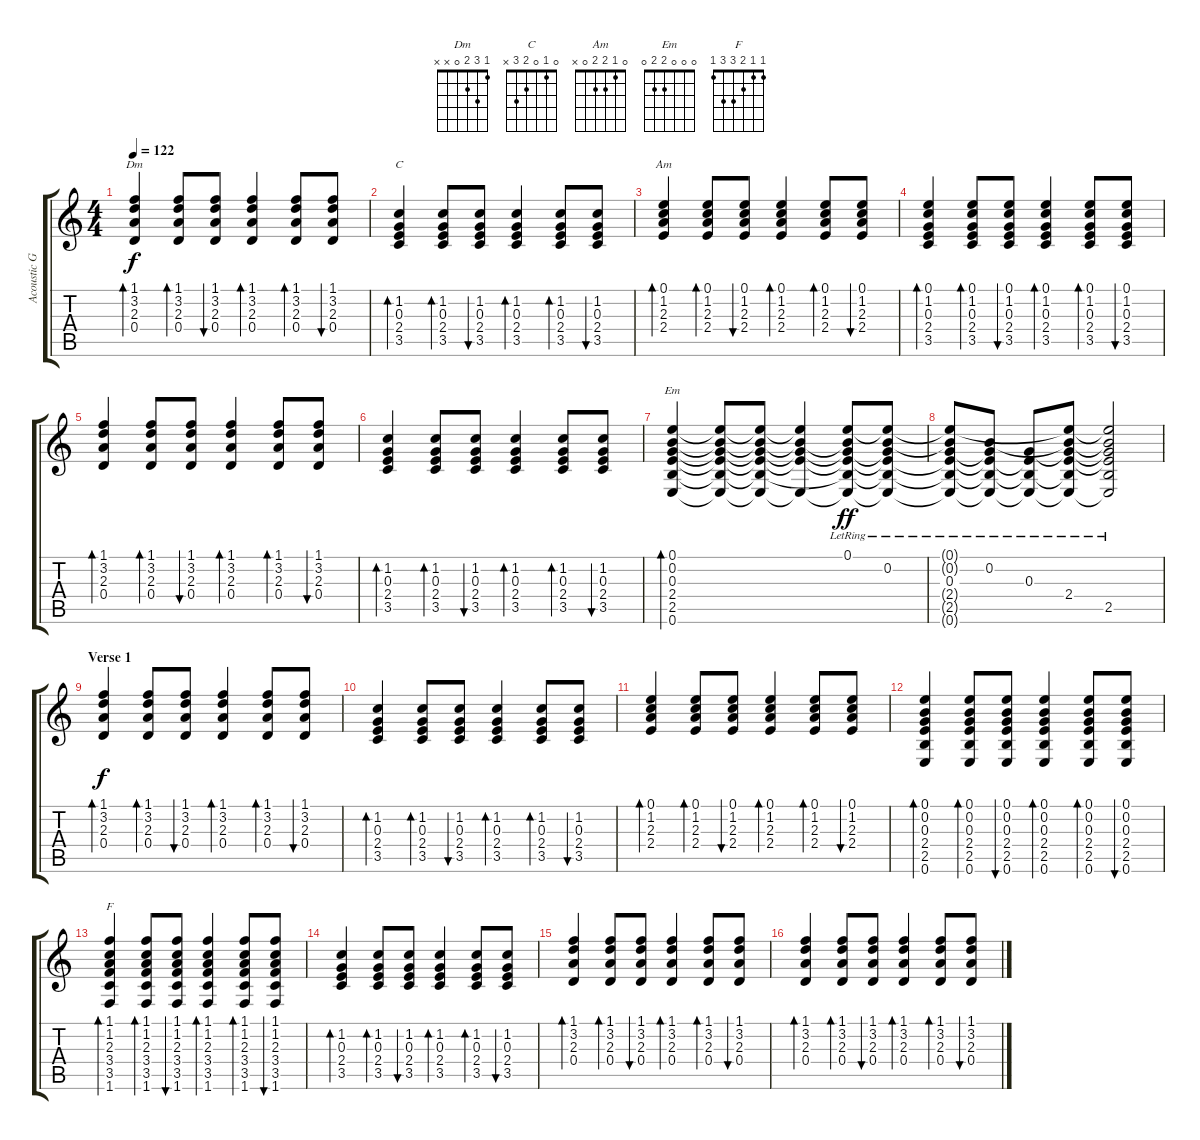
\track ("Acoustic Guitar 1" "Acoustic G") {instrument acousticguitarsteel}
\staff {score tabs}
\tuning (E4 B3 G3 D3 A2 E2) {hide}
\chord ("Dm" 1 3 2 0 x x)
\chord ("C" 0 1 0 2 3 x)
\chord ("Am" 0 1 2 2 0 x)
\chord ("Em" 0 0 0 2 2 0)
\chord ("F" 1 1 2 3 3 1)
\ts (4 4)
\tempo 122
\clef g2
\ks c
(1.1 3.2 2.3 0.4).4{bd 60 ch "Dm" dy f instrument acousticguitarsteel} (1.1 3.2 2.3 0.4).8{bd 60} (1.1 3.2 2.3 0.4).8{bu 60} (1.1 3.2 2.3 0.4).4{bd 60} (1.1 3.2 2.3 0.4).8{bd 60} (1.1 3.2 2.3 0.4).8{bu 60} |
(1.2 0.3 2.4 3.5).4{bd 60 ch "C"} (1.2 0.3 2.4 3.5).8{bd 60} (1.2 0.3 2.4 3.5).8{bu 60} (1.2 0.3 2.4 3.5).4{bd 60} (1.2 0.3 2.4 3.5).8{bd 60} (1.2 0.3 2.4 3.5).8{bu 60} |
(0.1 1.2 2.3 2.4).4{bd 60 ch "Am"} (0.1 1.2 2.3 2.4).8{bd 60} (0.1 1.2 2.3 2.4).8{bu 60} (0.1 1.2 2.3 2.4).4{bd 60} (0.1 1.2 2.3 2.4).8{bd 60} (0.1 1.2 2.3 2.4).8{bu 60} |
(0.1 1.2 0.3 2.4 3.5).4{bd 60} (0.1 1.2 0.3 2.4 3.5).8{bd 60} (0.1 1.2 0.3 2.4 3.5).8{bu 60} (0.1 1.2 0.3 2.4 3.5).4{bd 60} (0.1 1.2 0.3 2.4 3.5).8{bd 60} (0.1 1.2 0.3 2.4 3.5).8{bu 60} |
(1.1 3.2 2.3 0.4).4{bd 60} (1.1 3.2 2.3 0.4).8{bd 60} (1.1 3.2 2.3 0.4).8{bu 60} (1.1 3.2 2.3 0.4).4{bd 60} (1.1 3.2 2.3 0.4).8{bd 60} (1.1 3.2 2.3 0.4).8{bu 60} |
(1.2 0.3 2.4 3.5).4{bd 60} (1.2 0.3 2.4 3.5).8{bd 60} (1.2 0.3 2.4 3.5).8{bu 60} (1.2 0.3 2.4 3.5).4{bd 60} (1.2 0.3 2.4 3.5).8{bd 60} (1.2 0.3 2.4 3.5).8{bu 60} |
(0.1 0.2 0.3 2.4 2.5 0.6).4{bd 60 ch "Em"} (0.1{t} 0.2{t} 0.3{t} 2.4{t} 2.5{t} 0.6{t}).8 (0.1{t} 0.2{t} 0.3{t} 2.4{t} 2.5{t} 0.6{t}).8 (0.1{t} 0.2{t} 0.3{t} 2.4{t} 0.6{t}).4 (0.1{lr} 0.2{t} 0.3{t} 2.4{t} 2.5{t} 0.6{t}).8{dy ff} (0.1{t} 0.2{lr} 0.3{t} 2.4{t} 2.5{t} 0.6{t}).8 |
(0.1{t} 0.2{t} 0.3{lr} 2.4{t} 2.5{t} 0.6{t}).8 (0.2{lr} 0.3{t} 2.4{t} 2.5{t} 0.6{t}).8 (0.3{lr} 2.4{t} 2.5{t} 0.6{t}).8 (0.1{t} 0.2{t} 0.3{t} 2.4{lr} 2.5{t} 0.6{t}).8 (0.1{t} 0.2{t} 0.3{t} 2.4{t} 2.5{lr} 0.6{t}).2 |
\section ("" "Verse 1")
(1.1 3.2 2.3 0.4).4{bd 60 dy f} (1.1 3.2 2.3 0.4).8{bd 60} (1.1 3.2 2.3 0.4).8{bu 60} (1.1 3.2 2.3 0.4).4{bd 60} (1.1 3.2 2.3 0.4).8{bd 60} (1.1 3.2 2.3 0.4).8{bu 60} |
(1.2 0.3 2.4 3.5).4{bd 60} (1.2 0.3 2.4 3.5).8{bd 60} (1.2 0.3 2.4 3.5).8{bu 60} (1.2 0.3 2.4 3.5).4{bd 60} (1.2 0.3 2.4 3.5).8{bd 60} (1.2 0.3 2.4 3.5).8{bu 60} |
(0.1 1.2 2.3 2.4).4{bd 60} (0.1 1.2 2.3 2.4).8{bd 60} (0.1 1.2 2.3 2.4).8{bu 60} (0.1 1.2 2.3 2.4).4{bd 60} (0.1 1.2 2.3 2.4).8{bd 60} (0.1 1.2 2.3 2.4).8{bu 60} |
(0.1 0.2 0.3 2.4 2.5 0.6).4{bd 60} (0.1 0.2 0.3 2.4 2.5 0.6).8{bd 60} (0.1 0.2 0.3 2.4 2.5 0.6).8{bu 60} (0.1 0.2 0.3 2.4 2.5 0.6).4{bd 60} (0.1 0.2 0.3 2.4 2.5 0.6).8{bd 60} (0.1 0.2 0.3 2.4 2.5 0.6).8{bu 60} |
(1.1 1.2 2.3 3.4 3.5 1.6).4{bd 60 ch "F"} (1.1 1.2 2.3 3.4 3.5 1.6).8{bd 60} (1.1 1.2 2.3 3.4 3.5 1.6).8{bu 60} (1.1 1.2 2.3 3.4 3.5 1.6).4{bd 60} (1.1 1.2 2.3 3.4 3.5 1.6).8{bd 60} (1.1 1.2 2.3 3.4 3.5 1.6).8{bu 60} |
(1.2 0.3 2.4 3.5).4{bd 60} (1.2 0.3 2.4 3.5).8{bd 60} (1.2 0.3 2.4 3.5).8{bu 60} (1.2 0.3 2.4 3.5).4{bd 60} (1.2 0.3 2.4 3.5).8{bd 60} (1.2 0.3 2.4 3.5).8{bu 60} |
(1.1 3.2 2.3 0.4).4{bd 60} (1.1 3.2 2.3 0.4).8{bd 60} (1.1 3.2 2.3 0.4).8{bu 60} (1.1 3.2 2.3 0.4).4{bd 60} (1.1 3.2 2.3 0.4).8{bd 60} (1.1 3.2 2.3 0.4).8{bu 60} |
(1.1 3.2 2.3 0.4).4{bd 60} (1.1 3.2 2.3 0.4).8{bd 60} (1.1 3.2 2.3 0.4).8{bu 60} (1.1 3.2 2.3 0.4).4{bd 60} (1.1 3.2 2.3 0.4).8{bd 60} (1.1 3.2 2.3 0.4).8{bu 60}
